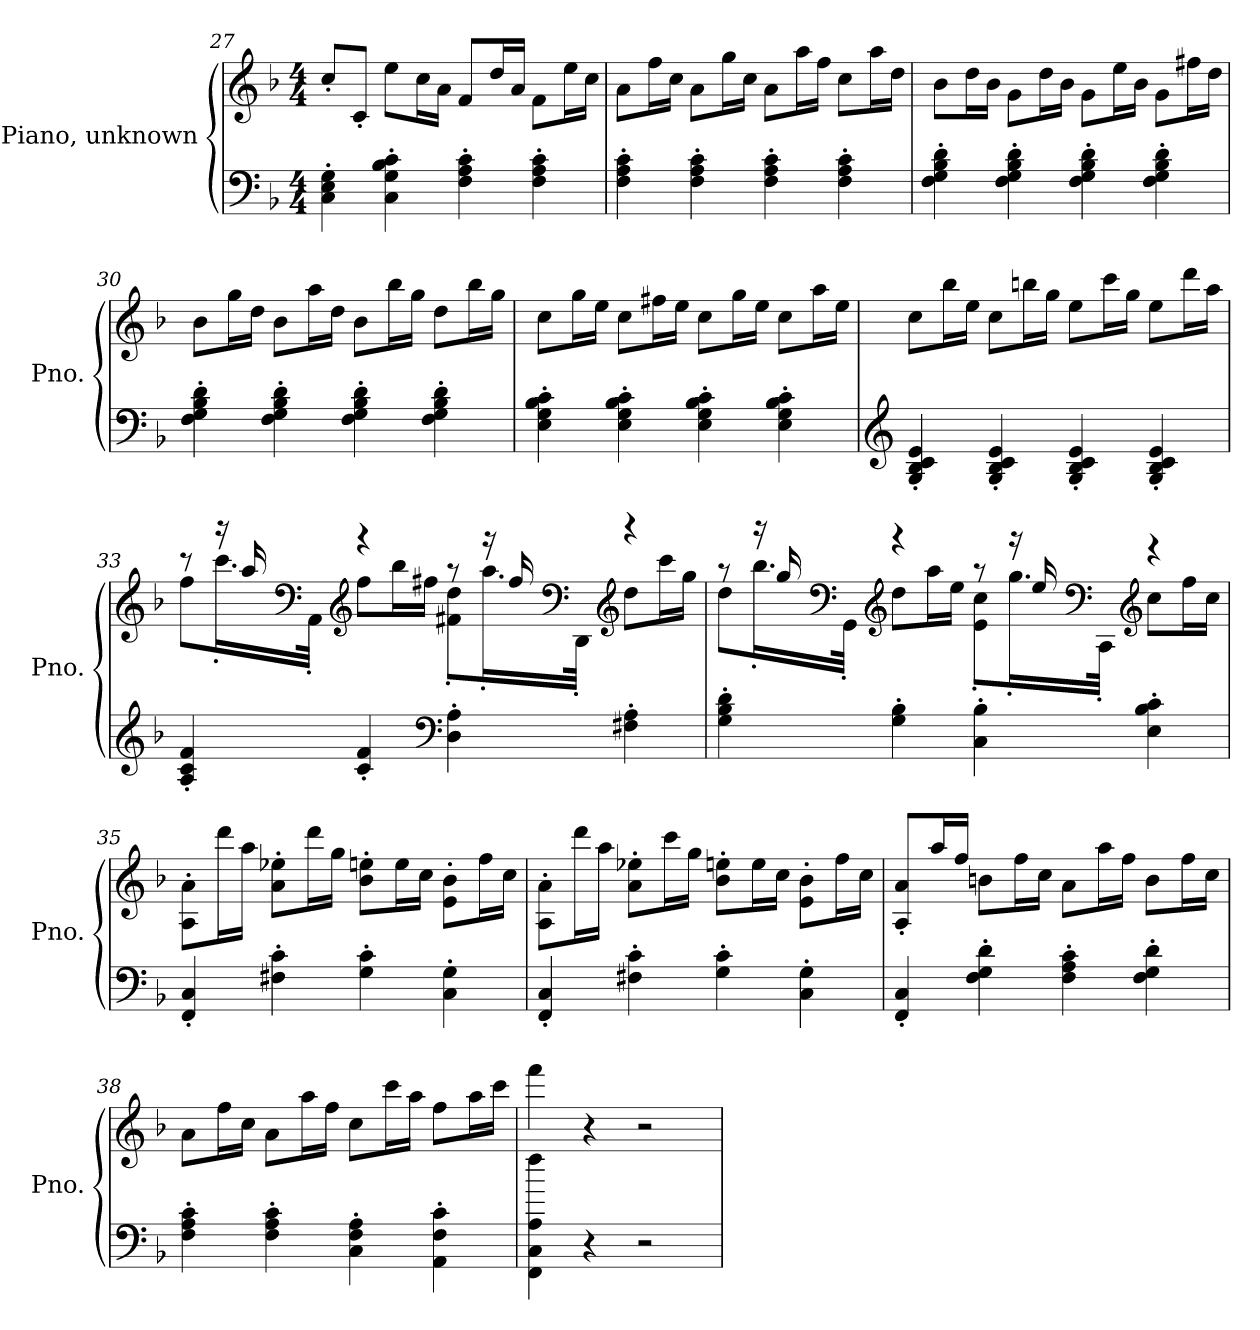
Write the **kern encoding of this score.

**kern	**kern
*part1	*part1
*staff2	*staff1
*I"Piano, unknown	*
*I'Pno.	*
*clefF4	*clefG2
*k[b-]	*k[b-]
*M4/4	*M4/4
=27	=27
4C\' 4E\' 4G\'	8cc'/L
.	8c'/J
4C\' 4G\' 4B-\' 4c\'	8ee\L
.	16cc\L
.	16a\JJ
4F\' 4A\' 4c\'	8f/L
.	16dd/L
.	16a/JJ
4F\' 4A\' 4c\'	8f\L
.	16ee\L
.	16cc\JJ
=28	=28
4F\' 4A\' 4c\'	8a\L
.	16ff\L
.	16cc\JJ
4F\' 4A\' 4c\'	8a\L
.	16gg\L
.	16cc\JJ
4F\' 4A\' 4c\'	8a\L
.	16aa\L
.	16ff\JJ
4F\' 4A\' 4c\'	8cc\L
.	16aa\L
.	16dd\JJ
!!LO:LB:g=z
=29	=29
4F\' 4G\' 4B-\' 4d\'	8b-\L
.	16dd\L
.	16b-\JJ
4F\' 4G\' 4B-\' 4d\'	8g\L
.	16dd\L
.	16b-\JJ
4F\' 4G\' 4B-\' 4d\'	8g\L
.	16ee\L
.	16b-\JJ
4F\' 4G\' 4B-\' 4d\'	8g\L
.	16ff#X\L
.	16dd\JJ
=30	=30
4F\' 4G\' 4B-\' 4d\'	8b-\L
.	16gg\L
.	16dd\JJ
4F\' 4G\' 4B-\' 4d\'	8b-\L
.	16aa\L
.	16dd\JJ
4F\' 4G\' 4B-\' 4d\'	8b-\L
.	16bb-\L
.	16gg\JJ
4F\' 4G\' 4B-\' 4d\'	8dd\L
.	16bb-\L
.	16gg\JJ
=31	=31
4E\' 4G\' 4B-\' 4c\'	8cc\L
.	16gg\L
.	16ee\JJ
4E\' 4G\' 4B-\' 4c\'	8cc\L
.	16ff#X\L
.	16ee\JJ
4E\' 4G\' 4B-\' 4c\'	8cc\L
.	16gg\L
.	16ee\JJ
4E\' 4G\' 4B-\' 4c\'	8cc\L
.	16aa\L
.	16ee\JJ
!!LO:LB:g=z
=32	=32
*clefG2	*
4G/' 4B-/' 4c/' 4e/'	8cc\L
.	16bb-\L
.	16ee\JJ
4G/' 4B-/' 4c/' 4e/'	8cc\L
.	16bbn\L
.	16gg\JJ
4G/' 4B-/' 4c/' 4e/'	8ee\L
.	16ccc\L
.	16gg\JJ
4G/' 4B-/' 4c/' 4e/'	8ee\L
.	16ddd\L
.	16aa\JJ
=33	=33
*	*^
4A/' 4c/' 4f/'	8r	8ff\L
.	16r	16.ccc'\L
.	16aa/	.
*	*clefF4	*
.	.	32AA'\JJk
*	*clefG2	*
4c/' 4f/'	4r	8ff\L
.	.	16bb-\L
.	.	16ff#X\JJ
*clefF4	*	*
4D\' 4A\'	8r	8f#X\' 8dd\'L
.	16r	16.aa'\L
.	16ff#/	.
*	*clefF4	*
.	.	32DD'\JJk
*	*clefG2	*
4F#X\' 4A\'	4r	8dd\L
.	.	16ccc\L
.	.	16gg\JJ
!!LO:PB:g=z	!!
=34	=34	=34
4G\' 4B-\' 4d\'	8r	8dd\L
.	16r	16.bb-'\L
.	16gg/	.
*	*clefF4	*
.	.	32GG'\JJk
*	*clefG2	*
4G\' 4B-\'	4r	8dd\L
.	.	16aa\L
.	.	16ee\JJ
4C\' 4B-\'	8r	8e\' 8cc\'L
.	16r	16.gg'\L
.	16ee/	.
*	*clefF4	*
.	.	32CC'\JJk
*	*clefG2	*
4E\' 4B-\' 4c\'	4r	8cc\L
.	.	16ff\L
.	.	16cc\JJ
*	*v	*v
=35	=35
4FF/' 4C/'	8A\' 8a\'L
.	16ddd\L
.	16aa\JJ
4F#X\' 4c\'	8a\' 8ee-X\'L
.	16ddd\L
.	16gg\JJ
4G\' 4c\'	8b-\' 8een\'L
.	16ee\L
.	16cc\JJ
4C\' 4G\'	8e\' 8b-\'L
.	16ff\L
.	16cc\JJ
!!LO:LB:g=z
=36	=36
4FF/' 4C/'	8A\' 8a\'L
.	16ddd\L
.	16aa\JJ
4F#X\' 4c\'	8a\' 8ee-X\'L
.	16ccc\L
.	16gg\JJ
4G\' 4c\'	8b-\' 8een\'L
.	16ee\L
.	16cc\JJ
4C\' 4G\'	8e\' 8b-\'L
.	16ff\L
.	16cc\JJ
=37	=37
4FF/' 4C/'	8A/' 8a/'L
.	16aa/L
.	16ff/JJ
4F\' 4G\' 4d\'	8bn\L
.	16ff\L
.	16cc\JJ
4F\' 4A\' 4c\'	8a\L
.	16aa\L
.	16ff\JJ
4F\' 4G\' 4d\'	8b\L
.	16ff\L
.	16cc\JJ
=38	=38
4F\' 4A\' 4c\'	8a\L
.	16ff\L
.	16cc\JJ
4F\' 4A\' 4c\'	8a\L
.	16aa\L
.	16ff\JJ
4C\' 4F\' 4A\'	8cc\L
.	16ccc\L
.	16aa\JJ
4AA\' 4F\' 4c\'	8ff\L
.	16aa\L
.	16ccc\JJ
=39	=39
4FF\ 4C\ 4A\ 4ff\	4fff\
4r	4r
2r	2r
=	=
*-	*-
